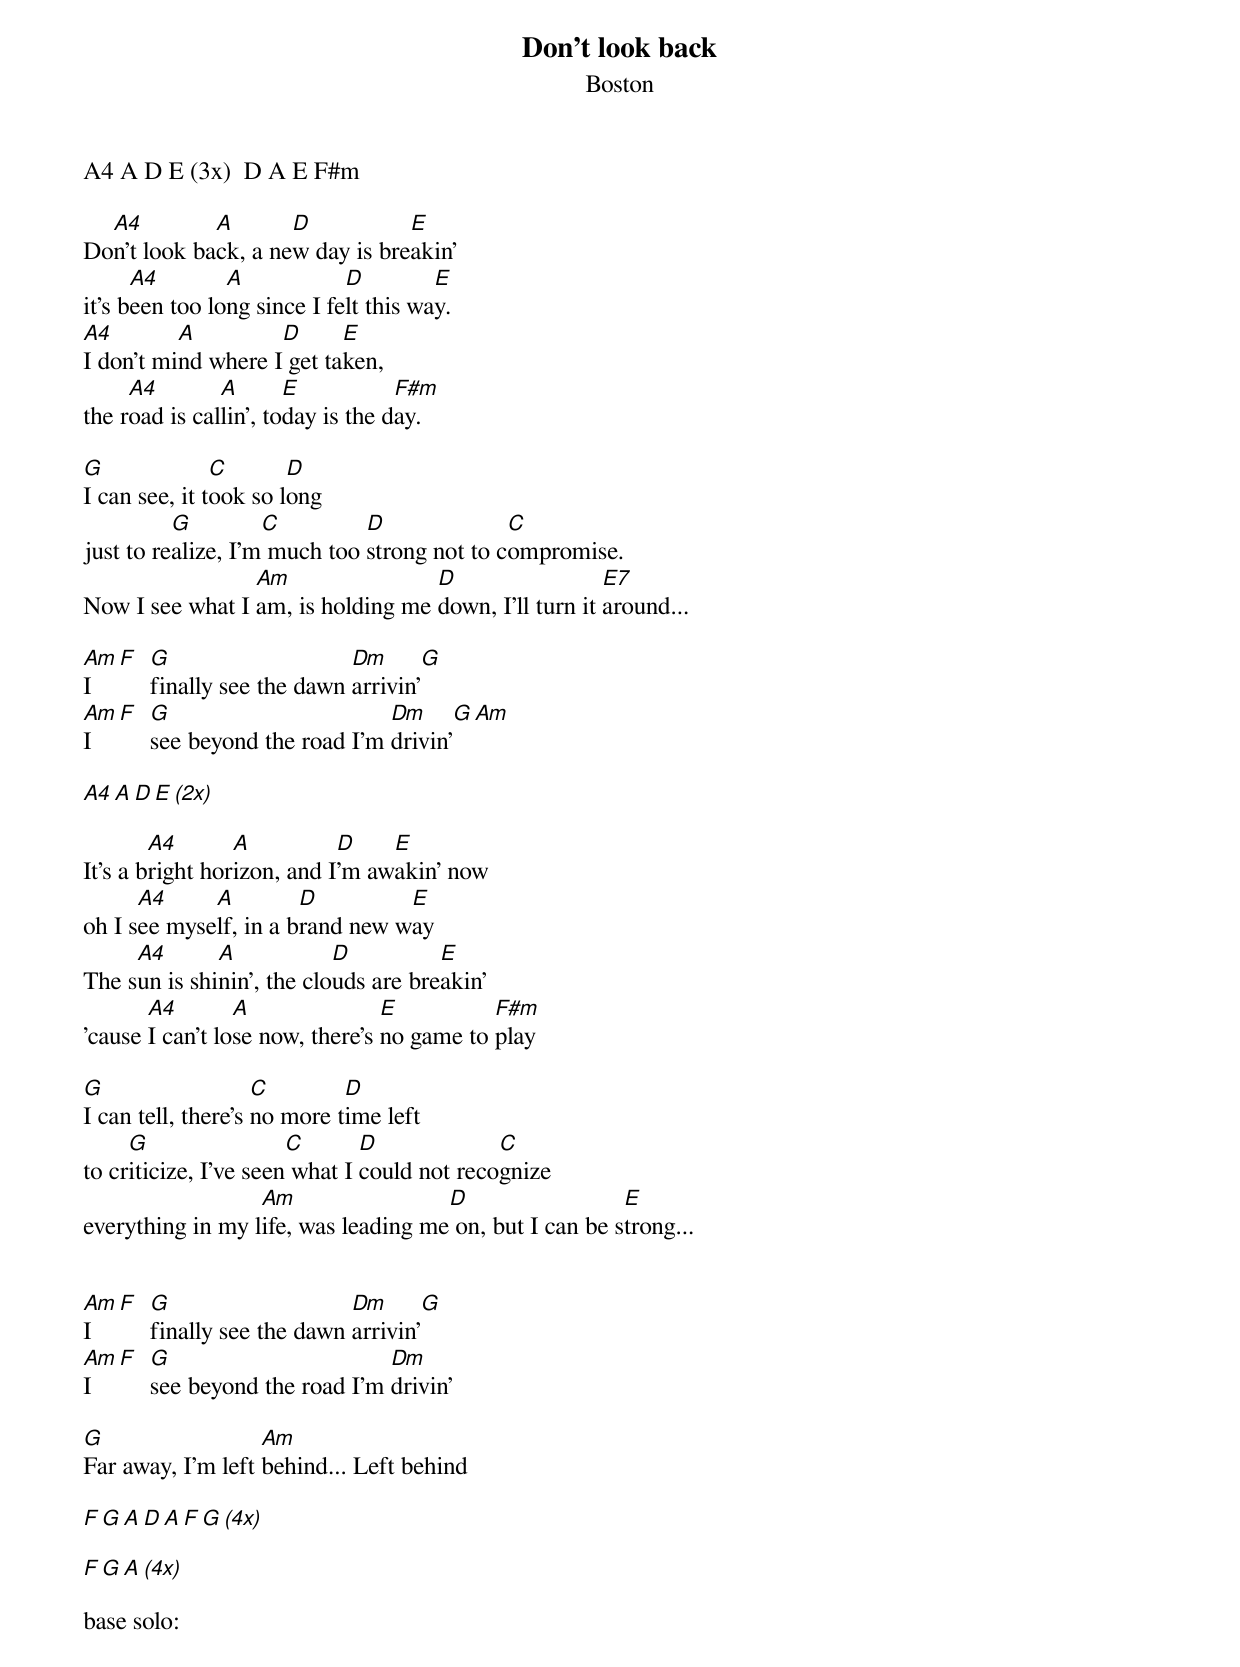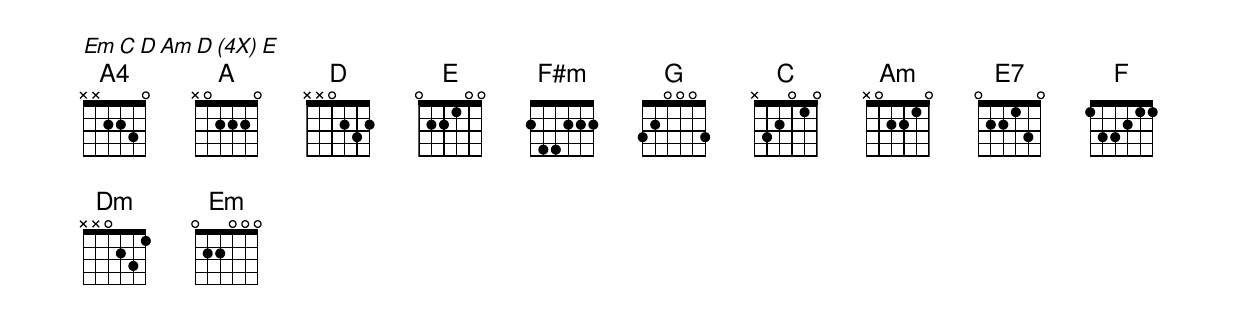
Don't look back
Boston

A4 A D E (3x)  D A E F#m

  A4         A       D           E
Don't look back, a new day is breakin'
      A4        A            D         E
it's been too long since I felt this way.
A4        A         D      E
I don't mind where I get taken,
     A4        A       E           F#m
the road is callin', today is the day.

G              C       D
I can see, it took so long
          G         C         D              C
just to realize, I'm much too strong not to compromise.
                 Am                D                  E7
Now I see what I am, is holding me down, I'll turn it around...

Am F G                    Dm       G
I    finally see the dawn arrivin'
Am F G                       Dm      G Am
I    see beyond the road I'm drivin'

A4 A D E (2x)

        A4       A          D    E
It's a bright horizon, and I'm awakin' now
      A4     A         D         E
oh I see myself, in a brand new way
     A4       A            D          E
The sun is shinin', the clouds are breakin'
       A4        A               E          F#m
'cause I can't lose now, there's no game to play

G                   C        D
I can tell, there's no more time left
     G                 C       D             C
to criticize, I've seen what I could not recognize
                  Am                 D                  E
everything in my life, was leading me on, but I can be strong...


Am F G                    Dm       G
I    finally see the dawn arrivin'
Am F G                       Dm
I    see beyond the road I'm drivin'

G                  Am
Far away, I'm left behind... Left behind

F G A    D A F G (4x)

F G A (4x)

base solo:
Em C D Am D (4X) E
